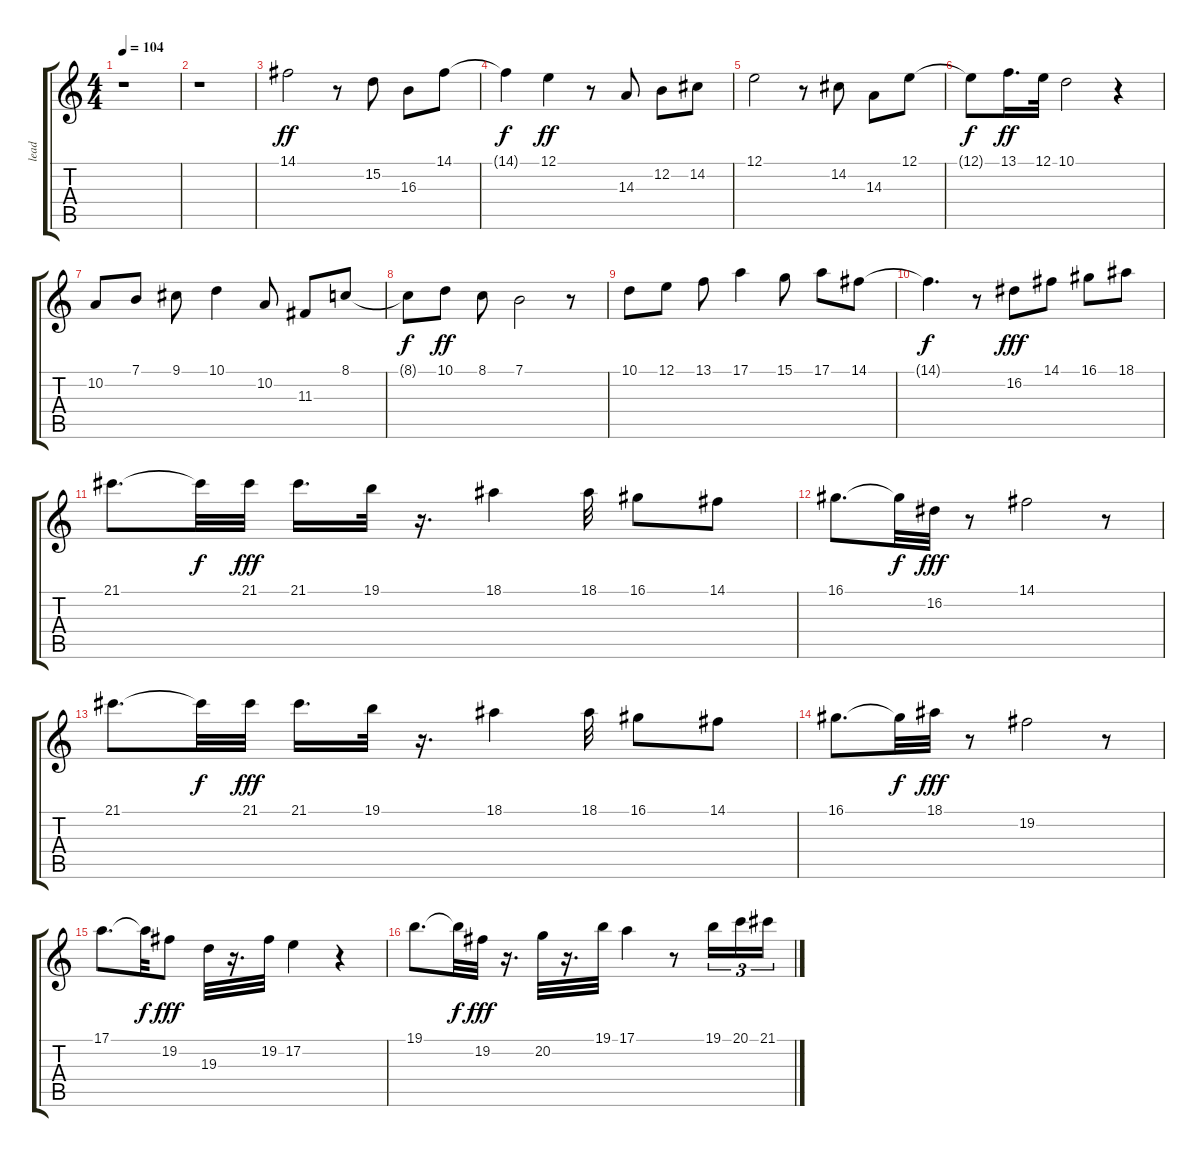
\track ("lead" "lead") {instrument lead1square}
\staff {score tabs}
\tuning (E4 B3 G3 D3 A2 E2) {hide}
\ts (4 4)
\tempo 104
\clef g2
\ks c
r.1{dy fff} |
r.1 |
14.1.2{dy ff} r.8 15.2.8 16.3.8 14.1.8 |
14.1{t}.4{dy f} 12.1.4{dy ff} r.8 14.3.8 12.2.8 14.2.8 |
12.1.2 r.8 14.2.8 14.3.8 12.1.8 |
12.1{t}.8{dy f} 13.1.16{d dy ff} 12.1.32 10.1.2 r.4 |
10.2.8 7.1.8 9.1.8 10.1.4 10.2.8 11.3.8 8.1.8 |
8.1{t}.8{dy f} 10.1.8{dy ff} 8.1.8 7.1.2 r.8 |
10.1.8 12.1.8 13.1.8 17.1.4 15.1.8 17.1.8 14.1.8 |
14.1{t}.4{d dy f} r.8 16.2.8{dy fff} 14.1.8 16.1.8 18.1.8 |
21.1.8{d} 21.1{t}.32{dy f} 21.1.32{dy fff} 21.1.16{d} 19.1.32 r.16{d} 18.1.4 18.1.32 16.1.8 14.1.8 |
16.1.8{d} 16.1{t}.32{dy f} 16.2.32{dy fff} r.8 14.1.2 r.8 |
21.1.8{d} 21.1{t}.32{dy f} 21.1.32{dy fff} 21.1.16{d} 19.1.32 r.16{d} 18.1.4 18.1.32 16.1.8 14.1.8 |
16.1.8{d} 16.1{t}.32{dy f} 18.1.32{dy fff} r.8 19.2.2 r.8 |
17.1.8{d} 17.1{t}.32{dy f} 19.2.8{dy fff} 19.3.32 r.16{d} 19.2.32 17.2.4 r.4 |
19.1.8{d} 19.1{t}.32{dy f} 19.2.32{dy fff} r.16{d} 20.2.32 r.16{d} 19.1.32 17.1.4 r.8 19.1.16{tu (3 2)} 20.1.16{tu (3 2)} 21.1.16{tu (3 2)}
